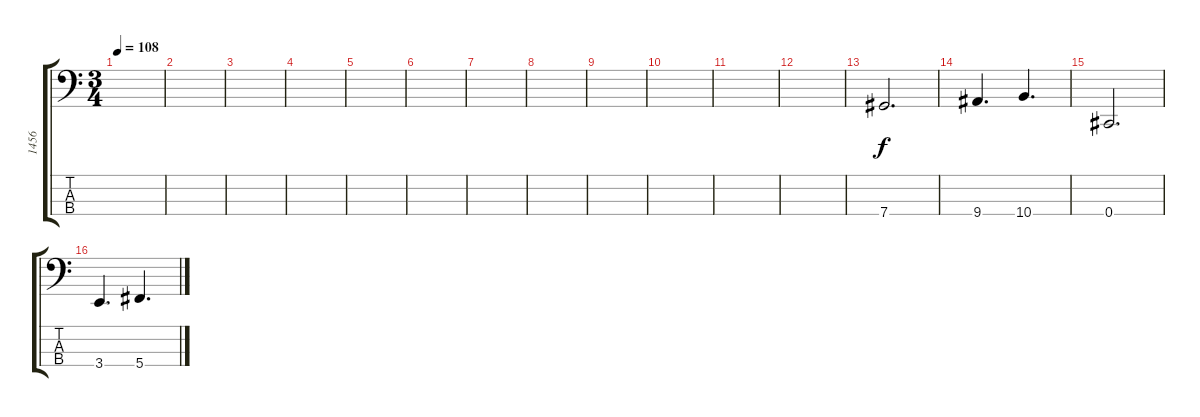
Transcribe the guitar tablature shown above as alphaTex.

\track ("1456" "1456") {instrument electricbassfinger}
\staff {score tabs}
\tuning (Gb2 Db2 Ab1 Db1) {hide}
\ts (3 4)
\tempo 108
\clef f4
\ks c
|
|
|
|
|
|
|
|
|
|
|
|
7.4.2{d} |
9.4.4{d} 10.4.4{d} |
0.4.2{d} |
3.4.4{d} 5.4.4{d}
